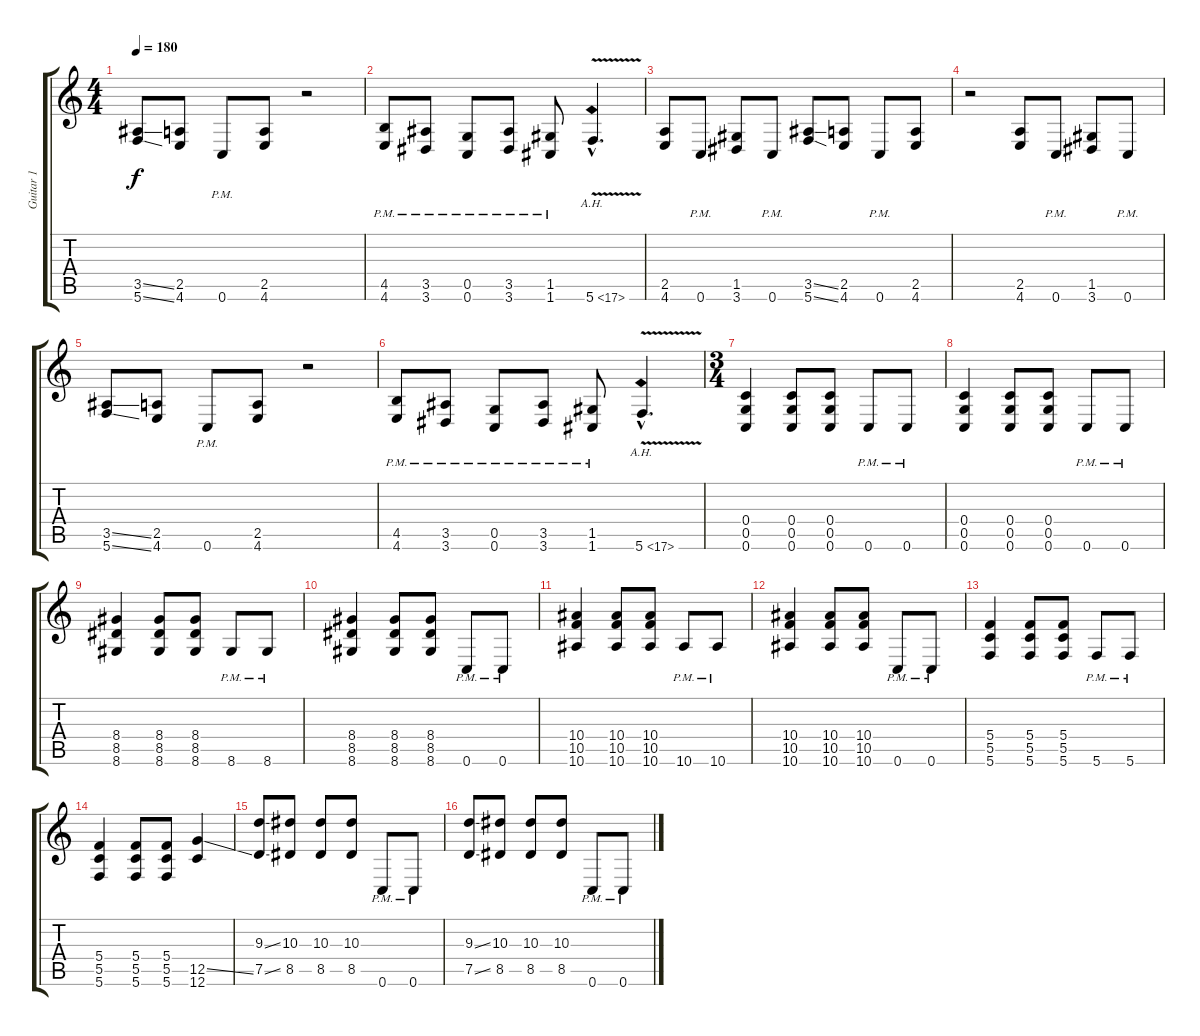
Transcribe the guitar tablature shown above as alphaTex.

\track ("Guitar 1" "Guitar 1") {instrument distortionguitar}
\staff {score tabs}
\tuning (D4 A3 F3 C3 G2 C2) {hide}
\ts (4 4)
\tempo 180
\clef g2
\ks c
(3.5{ss} 5.6{ss}).8{dy f} (2.5 4.6).8 0.6{pm}.8 (2.5 4.6).8 r.2 |
(4.5{pm} 4.6{pm}).8 (3.5{pm} 3.6{pm}).8 (0.5{pm} 0.6{pm}).8 (3.5{pm} 3.6{pm}).8 (1.5{pm} 1.6{pm}).8 5.6{ah 12 v hac}.4{d} |
(2.5 4.6).8 0.6{pm}.8 (1.5 3.6).8 0.6{pm}.8 (3.5{ss} 5.6{ss}).8 (2.5 4.6).8 0.6{pm}.8 (2.5 4.6).8 |
r.2 (2.5 4.6).8 0.6{pm}.8 (1.5 3.6).8 0.6{pm}.8 |
(3.5{ss} 5.6{ss}).8 (2.5 4.6).8 0.6{pm}.8 (2.5 4.6).8 r.2 |
(4.5{pm} 4.6{pm}).8 (3.5{pm} 3.6{pm}).8 (0.5{pm} 0.6{pm}).8 (3.5{pm} 3.6{pm}).8 (1.5{pm} 1.6{pm}).8 5.6{ah 12 v hac}.4{d} |
\ts (3 4)
(0.4 0.5 0.6).4 (0.4 0.5 0.6).8 (0.4 0.5 0.6).8 0.6{pm}.8 0.6{pm}.8 |
(0.4 0.5 0.6).4 (0.4 0.5 0.6).8 (0.4 0.5 0.6).8 0.6{pm}.8 0.6{pm}.8 |
(8.4 8.5 8.6).4 (8.4 8.5 8.6).8 (8.4 8.5 8.6).8 8.6{pm}.8 8.6{pm}.8 |
(8.4 8.5 8.6).4 (8.4 8.5 8.6).8 (8.4 8.5 8.6).8 0.6{pm}.8 0.6{pm}.8 |
(10.4 10.5 10.6).4 (10.4 10.5 10.6).8 (10.4 10.5 10.6).8 10.6{pm}.8 10.6{pm}.8 |
(10.4 10.5 10.6).4 (10.4 10.5 10.6).8 (10.4 10.5 10.6).8 0.6{pm}.8 0.6{pm}.8 |
(5.4 5.5 5.6).4 (5.4 5.5 5.6).8 (5.4 5.5 5.6).8 5.6{pm}.8 5.6{pm}.8 |
(5.4 5.5 5.6).4 (5.4 5.5 5.6).8 (5.4 5.5 5.6).8 (12.5{ss} 12.6).4 |
(9.3{ss} 7.5{ss}).8 (10.3 8.5).8 (10.3 8.5).8 (10.3 8.5).8 0.6{pm}.8 0.6{pm}.8 |
(9.3{ss} 7.5{ss}).8 (10.3 8.5).8 (10.3 8.5).8 (10.3 8.5).8 0.6{pm}.8 0.6{pm}.8
